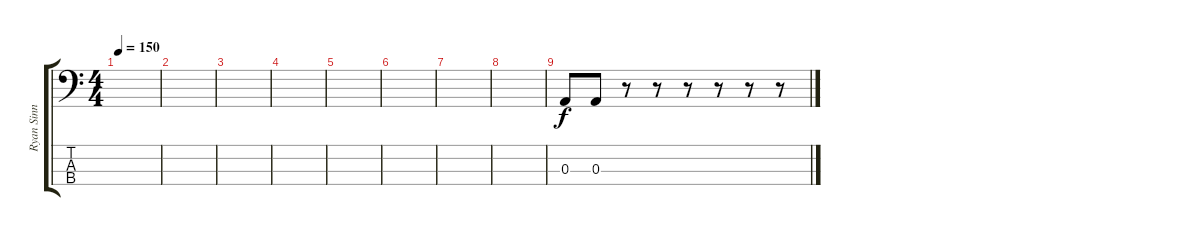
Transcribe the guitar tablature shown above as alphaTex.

\track ("Ryan Sinn Bass" "Ryan Sinn ") {instrument electricbassfinger}
\staff {score tabs}
\tuning (G2 D2 A1 E1) {hide}
\ts (4 4)
\tempo 150
\clef f4
\ks c
|
|
|
|
|
|
|
|
0.3.8 0.3.8 r.8 r.8 r.8 r.8 r.8 r.8
